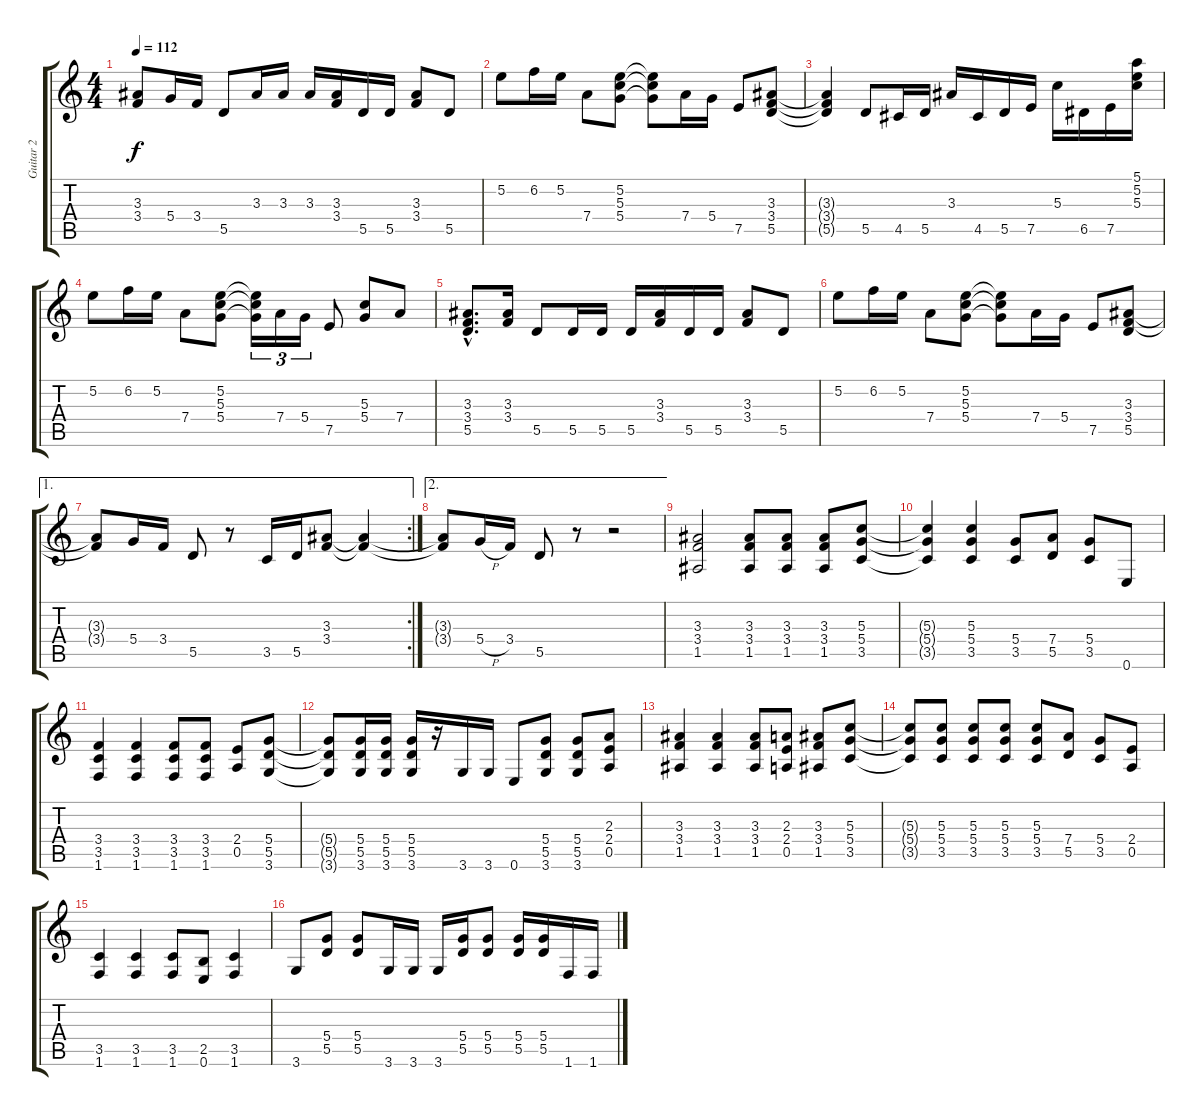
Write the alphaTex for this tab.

\track ("Guitar 2" "Guitar 2") {instrument distortionguitar}
\staff {score tabs}
\tuning (E4 B3 G3 D3 A2 E2) {hide}
\ts (4 4)
\tempo 112
\clef g2
\ks c
(3.3 3.4).8{dy f} 5.4.16 3.4.16 5.5.8 3.3.16 3.3.16 3.3.16 (3.3 3.4).16 5.5.16 5.5.16 (3.3 3.4).8 5.5.8 |
5.2.8 6.2.16 5.2.16 7.4.8 (5.2 5.3 5.4).8 (5.2{t} 5.3{t} 5.4{t}).8 7.4.16 5.4.16 7.5.8 (3.3 3.4 5.5).8 |
(3.3{t} 3.4{t} 5.5{t}).4 5.5.8 4.5.16 5.5.16 3.3.16 4.5.16 5.5.16 7.5.16 5.3.16 6.5.16 7.5.16 (5.1 5.2 5.3).16 |
5.2.8 6.2.16 5.2.16 7.4.8 (5.2 5.3 5.4).8 (5.2{t} 5.3{t} 5.4{t}).16{tu (3 2)} 7.4.16{tu (3 2)} 5.4.16{tu (3 2)} 7.5.8 (5.3 5.4).8 7.4.8 |
(3.3{hac} 3.4{hac} 5.5{hac}).8{d} (3.3 3.4).16 5.5.8 5.5.16 5.5.16 5.5.16 (3.3 3.4).16 5.5.16 5.5.16 (3.3 3.4).8 5.5.8 |
5.2.8 6.2.16 5.2.16 7.4.8 (5.2 5.3 5.4).8 (5.2{t} 5.3{t} 5.4{t}).8 7.4.16 5.4.16 7.5.8 (3.3 3.4 5.5).8 |
\ae 1
\rc 2
(3.3{t} 3.4{t}).8 5.4.16 3.4.16 5.5.8 r.8 3.5.16 5.5.16 (3.3 3.4).8 (3.3{t} 3.4{t}).4 |
\ae 2
(3.3{t} 3.4{t}).8 5.4{h}.16 3.4.16 5.5.8 r.8 r.2 |
(3.3 3.4 1.5).2 (3.3 3.4 1.5).8 (3.3 3.4 1.5).8 (3.3 3.4 1.5).8 (5.3 5.4 3.5).8 |
(5.3{t} 5.4{t} 3.5{t}).4 (5.3 5.4 3.5).4 (5.4 3.5).8 (7.4 5.5).8 (5.4 3.5).8 0.6.8 |
(3.4 3.5 1.6).4 (3.4 3.5 1.6).4 (3.4 3.5 1.6).8 (3.4 3.5 1.6).8 (2.4 0.5).8 (5.4 5.5 3.6).8 |
(5.4{t} 5.5{t} 3.6{t}).8 (5.4 5.5 3.6).16 (5.4 5.5 3.6).16 (5.4 5.5 3.6).16 r.16 3.6.16 3.6.16 0.6.8 (5.4 5.5 3.6).8 (5.4 5.5 3.6).8 (2.3 2.4 0.5).8 |
(3.3 3.4 1.5).4 (3.3 3.4 1.5).4 (3.3 3.4 1.5).8 (2.3 2.4 0.5).8 (3.3 3.4 1.5).8 (5.3 5.4 3.5).8 |
(5.3{t} 5.4{t} 3.5{t}).8 (5.3 5.4 3.5).8 (5.3 5.4 3.5).8 (5.3 5.4 3.5).8 (5.3 5.4 3.5).8 (7.4 5.5).8 (5.4 3.5).8 (2.4 0.5).8 |
(3.5 1.6).4 (3.5 1.6).4 (3.5 1.6).8 (2.5 0.6).8 (3.5 1.6).4 |
3.6.8 (5.4 5.5).8 (5.4 5.5).8 3.6.16 3.6.16 3.6.16 (5.4 5.5).16 (5.4 5.5).8 (5.4 5.5).16 (5.4 5.5).16 1.6.16 1.6.16
